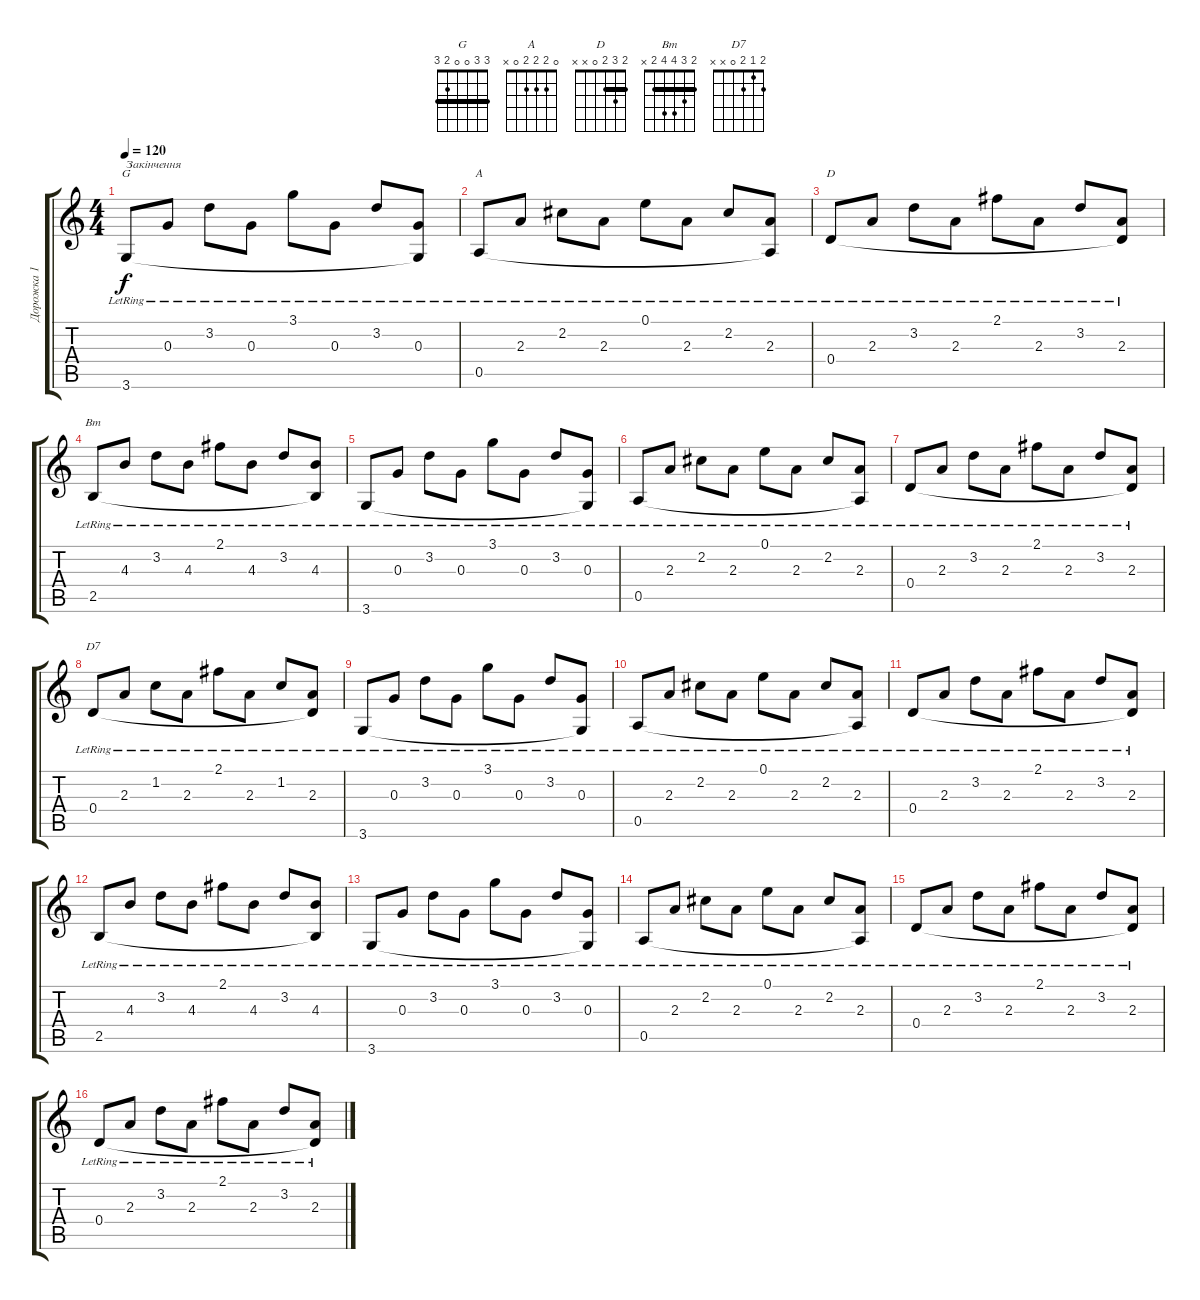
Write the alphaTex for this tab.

\track ("Дорожка 1" "Дорожка 1") {instrument acousticguitarsteel}
\staff {score tabs}
\tuning (E4 B3 G3 D3 A2 E2) {hide}
\chord ("G" 3 3 0 0 2 3) {barre 3}
\chord ("A" 0 2 2 2 0 x)
\chord ("D" 2 3 2 0 x x) {barre 2}
\chord ("Bm" 2 3 4 4 2 x) {barre 2}
\chord ("D7" 2 1 2 0 x x)
\ts (4 4)
\tempo 120
\clef g2
\ks c
3.6{lr}.8{ch "G" txt "Закінчення" dy f} 0.3{lr}.8 3.2{lr}.8 0.3{lr}.8 3.1{lr}.8 0.3{lr}.8 3.2{lr}.8 (0.3{lr} 3.6{t}).8 |
0.5{lr}.8{ch "A"} 2.3{lr}.8 2.2{lr}.8 2.3{lr}.8 0.1{lr}.8 2.3{lr}.8 2.2{lr}.8 (2.3{lr} 0.5{t}).8 |
0.4{lr}.8{ch "D"} 2.3{lr}.8 3.2{lr}.8 2.3{lr}.8 2.1{lr}.8 2.3{lr}.8 3.2{lr}.8 (2.3{lr} 0.4{t}).8 |
2.5{lr}.8{ch "Bm"} 4.3{lr}.8 3.2{lr}.8 4.3{lr}.8 2.1{lr}.8 4.3{lr}.8 3.2{lr}.8 (4.3{lr} 2.5{t}).8 |
3.6{lr}.8 0.3{lr}.8 3.2{lr}.8 0.3{lr}.8 3.1{lr}.8 0.3{lr}.8 3.2{lr}.8 (0.3{lr} 3.6{t}).8 |
0.5{lr}.8 2.3{lr}.8 2.2{lr}.8 2.3{lr}.8 0.1{lr}.8 2.3{lr}.8 2.2{lr}.8 (2.3{lr} 0.5{t}).8 |
0.4{lr}.8 2.3{lr}.8 3.2{lr}.8 2.3{lr}.8 2.1{lr}.8 2.3{lr}.8 3.2{lr}.8 (2.3{lr} 0.4{t}).8 |
0.4{lr}.8{ch "D7"} 2.3{lr}.8 1.2{lr}.8 2.3{lr}.8 2.1{lr}.8 2.3{lr}.8 1.2{lr}.8 (2.3{lr} 0.4{t}).8 |
3.6{lr}.8 0.3{lr}.8 3.2{lr}.8 0.3{lr}.8 3.1{lr}.8 0.3{lr}.8 3.2{lr}.8 (0.3{lr} 3.6{t}).8 |
0.5{lr}.8 2.3{lr}.8 2.2{lr}.8 2.3{lr}.8 0.1{lr}.8 2.3{lr}.8 2.2{lr}.8 (2.3{lr} 0.5{t}).8 |
0.4{lr}.8 2.3{lr}.8 3.2{lr}.8 2.3{lr}.8 2.1{lr}.8 2.3{lr}.8 3.2{lr}.8 (2.3{lr} 0.4{t}).8 |
2.5{lr}.8 4.3{lr}.8 3.2{lr}.8 4.3{lr}.8 2.1{lr}.8 4.3{lr}.8 3.2{lr}.8 (4.3{lr} 2.5{t}).8 |
3.6{lr}.8 0.3{lr}.8 3.2{lr}.8 0.3{lr}.8 3.1{lr}.8 0.3{lr}.8 3.2{lr}.8 (0.3{lr} 3.6{t}).8 |
0.5{lr}.8 2.3{lr}.8 2.2{lr}.8 2.3{lr}.8 0.1{lr}.8 2.3{lr}.8 2.2{lr}.8 (2.3{lr} 0.5{t}).8 |
0.4{lr}.8 2.3{lr}.8 3.2{lr}.8 2.3{lr}.8 2.1{lr}.8 2.3{lr}.8 3.2{lr}.8 (2.3{lr} 0.4{t}).8 |
0.4{lr}.8 2.3{lr}.8 3.2{lr}.8 2.3{lr}.8 2.1{lr}.8 2.3{lr}.8 3.2{lr}.8 (2.3{lr} 0.4{t}).8
